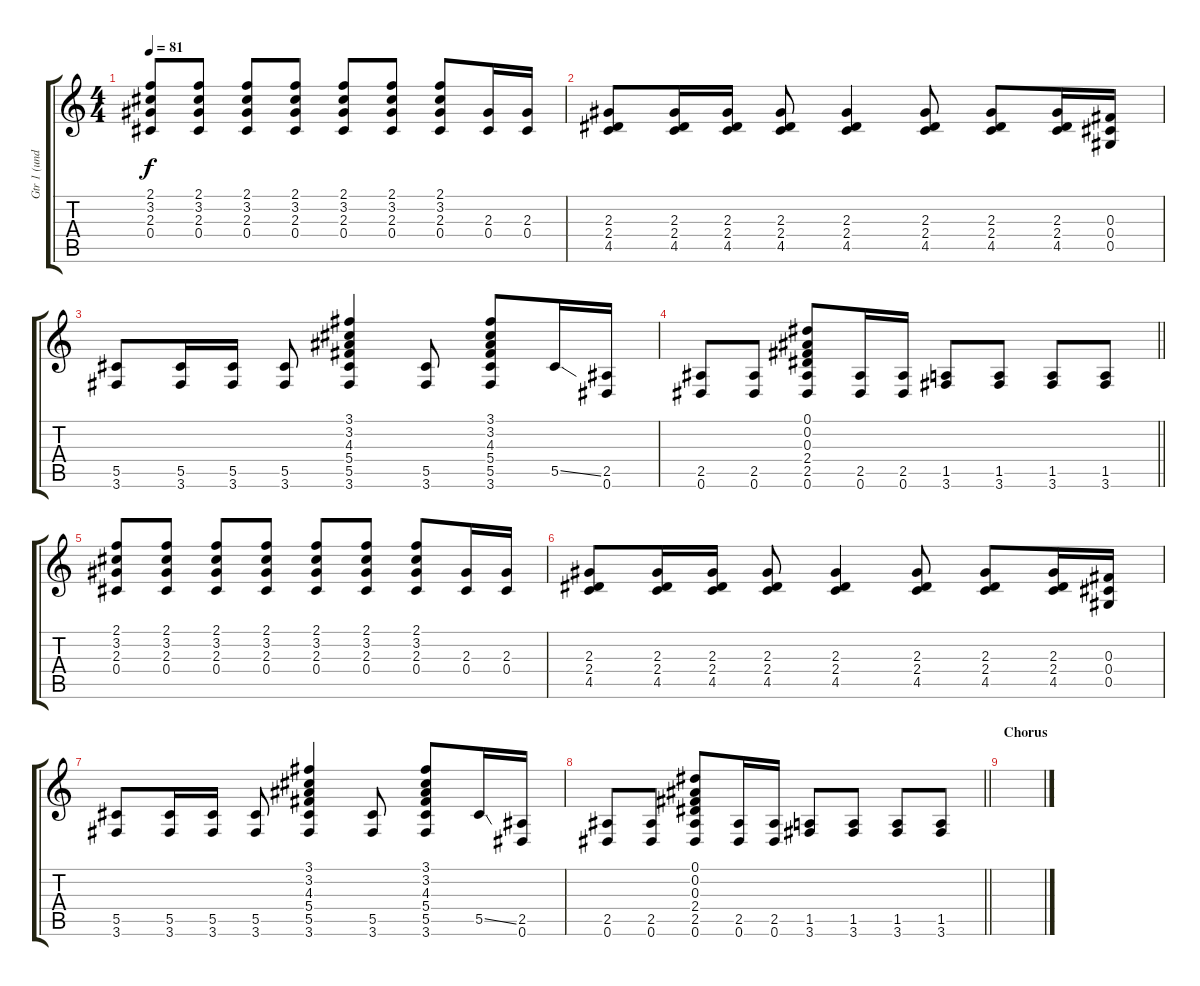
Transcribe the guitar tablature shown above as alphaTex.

\track ("Gtr 1 (under dub)" "Gtr 1 (und") {instrument overdrivenguitar}
\staff {score tabs}
\tuning (Eb4 Bb3 Gb3 Db3 Ab2 Eb2) {hide}
\ts (4 4)
\tempo 81
\clef g2
\ks c
(2.1 3.2 2.3 0.4).8{dy f} (2.1 3.2 2.3 0.4).8 (2.1 3.2 2.3 0.4).8 (2.1 3.2 2.3 0.4).8 (2.1 3.2 2.3 0.4).8 (2.1 3.2 2.3 0.4).8 (2.1 3.2 2.3 0.4).8 (2.3 0.4).16 (2.3 0.4).16 |
(2.3 2.4 4.5).8 (2.3 2.4 4.5).16 (2.3 2.4 4.5).16 (2.3 2.4 4.5).8 (2.3 2.4 4.5).4 (2.3 2.4 4.5).8 (2.3 2.4 4.5).8 (2.3 2.4 4.5).16 (0.3 0.4 0.5).16 |
(5.5 3.6).8 (5.5 3.6).16 (5.5 3.6).16 (5.5 3.6).8 (3.1 3.2 4.3 5.4 5.5 3.6).4 (5.5 3.6).8 (3.1 3.2 4.3 5.4 5.5 3.6).8 5.5{ss}.16 (2.5 0.6).16 |
\barLineRight lightlight
(2.5 0.6).8 (2.5 0.6).8 (0.1 0.2 0.3 2.4 2.5 0.6).8 (2.5 0.6).16 (2.5 0.6).16 (1.5 3.6).8 (1.5 3.6).8 (1.5 3.6).8 (1.5 3.6).8 |
(2.1 3.2 2.3 0.4).8 (2.1 3.2 2.3 0.4).8 (2.1 3.2 2.3 0.4).8 (2.1 3.2 2.3 0.4).8 (2.1 3.2 2.3 0.4).8 (2.1 3.2 2.3 0.4).8 (2.1 3.2 2.3 0.4).8 (2.3 0.4).16 (2.3 0.4).16 |
(2.3 2.4 4.5).8 (2.3 2.4 4.5).16 (2.3 2.4 4.5).16 (2.3 2.4 4.5).8 (2.3 2.4 4.5).4 (2.3 2.4 4.5).8 (2.3 2.4 4.5).8 (2.3 2.4 4.5).16 (0.3 0.4 0.5).16 |
(5.5 3.6).8 (5.5 3.6).16 (5.5 3.6).16 (5.5 3.6).8 (3.1 3.2 4.3 5.4 5.5 3.6).4 (5.5 3.6).8 (3.1 3.2 4.3 5.4 5.5 3.6).8 5.5{ss}.16 (2.5 0.6).16 |
\barLineRight lightlight
(2.5 0.6).8 (2.5 0.6).8 (0.1 0.2 0.3 2.4 2.5 0.6).8 (2.5 0.6).16 (2.5 0.6).16 (1.5 3.6).8 (1.5 3.6).8 (1.5 3.6).8 (1.5 3.6).8 |
\section ("" "Chorus")
